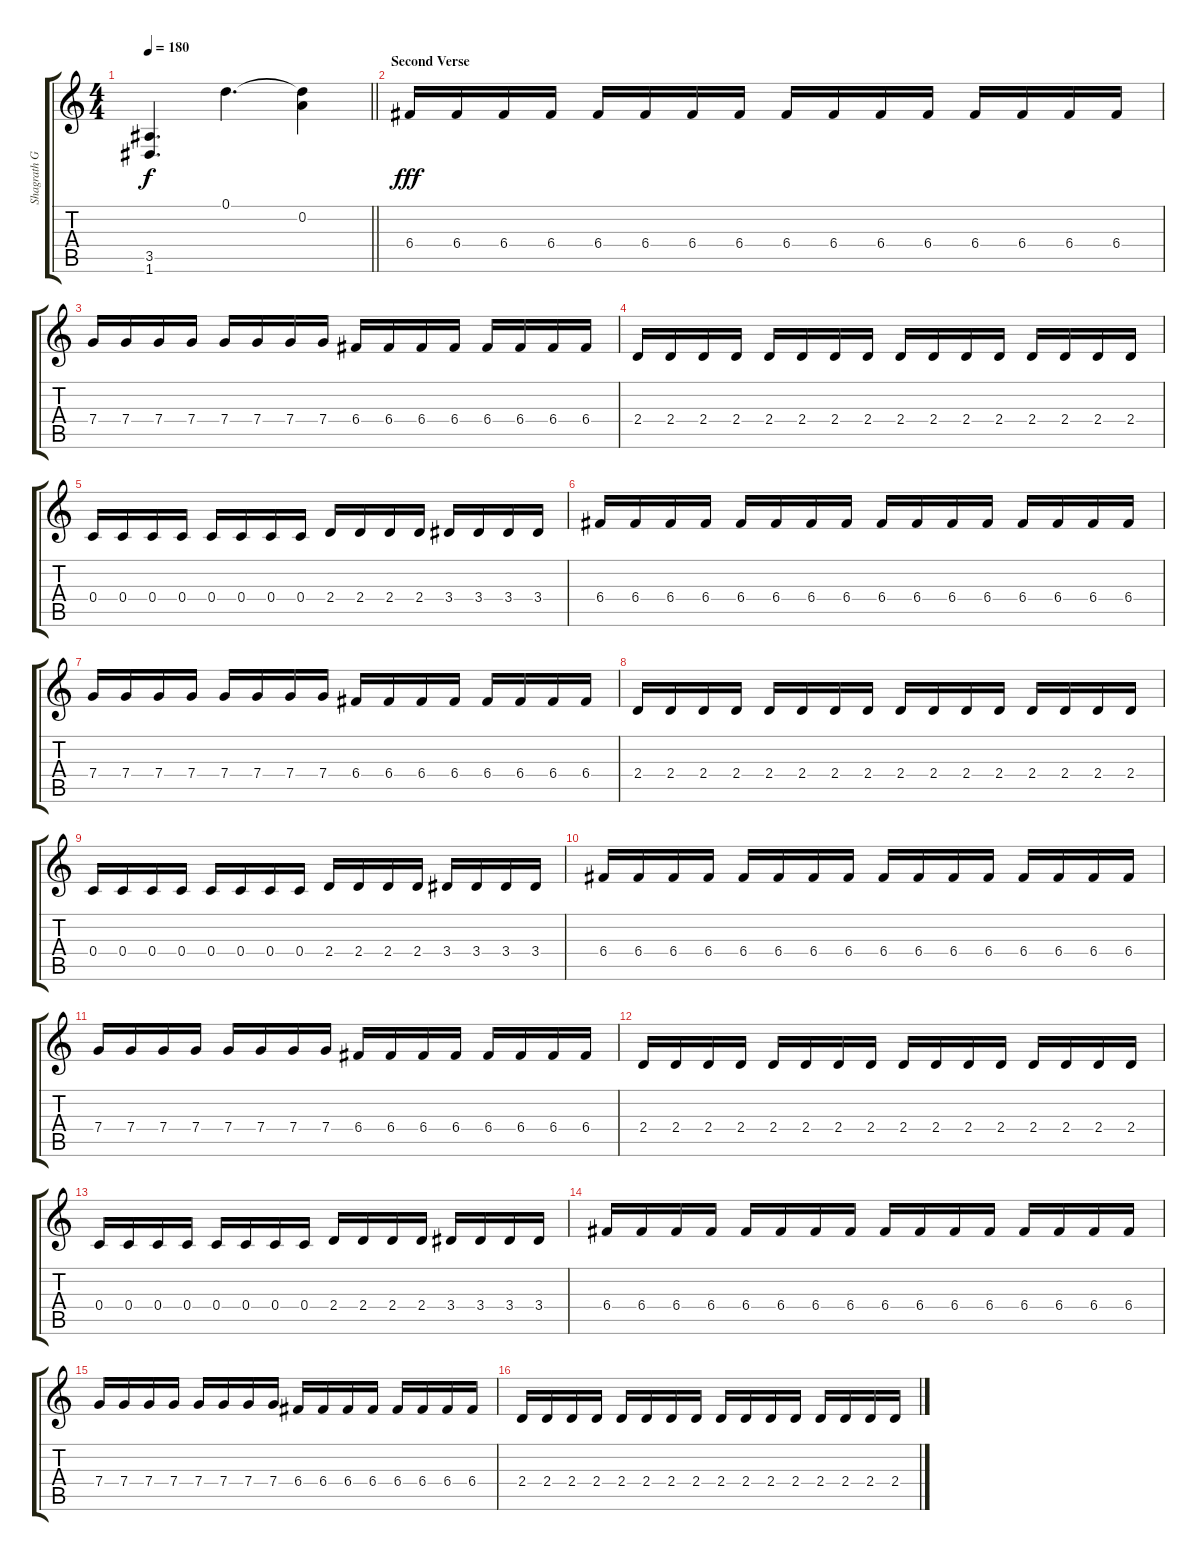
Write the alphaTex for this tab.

\track ("Shagrath Guitar" "Shagrath G") {instrument distortionguitar}
\staff {score tabs}
\tuning (D4 A3 F3 C3 G2 D2) {hide}
\ts (4 4)
\tempo 180
\clef g2
\barLineRight lightlight
\ks c
(3.5 1.6).4{d dy f} 0.1.4{d} (0.1{t} 0.2).4 |
\section ("" "Second Verse")
6.4.16{dy fff} 6.4.16 6.4.16 6.4.16 6.4.16 6.4.16 6.4.16 6.4.16 6.4.16 6.4.16 6.4.16 6.4.16 6.4.16 6.4.16 6.4.16 6.4.16 |
7.4.16 7.4.16 7.4.16 7.4.16 7.4.16 7.4.16 7.4.16 7.4.16 6.4.16 6.4.16 6.4.16 6.4.16 6.4.16 6.4.16 6.4.16 6.4.16 |
2.4.16 2.4.16 2.4.16 2.4.16 2.4.16 2.4.16 2.4.16 2.4.16 2.4.16 2.4.16 2.4.16 2.4.16 2.4.16 2.4.16 2.4.16 2.4.16 |
0.4.16 0.4.16 0.4.16 0.4.16 0.4.16 0.4.16 0.4.16 0.4.16 2.4.16 2.4.16 2.4.16 2.4.16 3.4.16 3.4.16 3.4.16 3.4.16 |
6.4.16 6.4.16 6.4.16 6.4.16 6.4.16 6.4.16 6.4.16 6.4.16 6.4.16 6.4.16 6.4.16 6.4.16 6.4.16 6.4.16 6.4.16 6.4.16 |
7.4.16 7.4.16 7.4.16 7.4.16 7.4.16 7.4.16 7.4.16 7.4.16 6.4.16 6.4.16 6.4.16 6.4.16 6.4.16 6.4.16 6.4.16 6.4.16 |
2.4.16 2.4.16 2.4.16 2.4.16 2.4.16 2.4.16 2.4.16 2.4.16 2.4.16 2.4.16 2.4.16 2.4.16 2.4.16 2.4.16 2.4.16 2.4.16 |
0.4.16 0.4.16 0.4.16 0.4.16 0.4.16 0.4.16 0.4.16 0.4.16 2.4.16 2.4.16 2.4.16 2.4.16 3.4.16 3.4.16 3.4.16 3.4.16 |
6.4.16 6.4.16 6.4.16 6.4.16 6.4.16 6.4.16 6.4.16 6.4.16 6.4.16 6.4.16 6.4.16 6.4.16 6.4.16 6.4.16 6.4.16 6.4.16 |
7.4.16 7.4.16 7.4.16 7.4.16 7.4.16 7.4.16 7.4.16 7.4.16 6.4.16 6.4.16 6.4.16 6.4.16 6.4.16 6.4.16 6.4.16 6.4.16 |
2.4.16 2.4.16 2.4.16 2.4.16 2.4.16 2.4.16 2.4.16 2.4.16 2.4.16 2.4.16 2.4.16 2.4.16 2.4.16 2.4.16 2.4.16 2.4.16 |
0.4.16 0.4.16 0.4.16 0.4.16 0.4.16 0.4.16 0.4.16 0.4.16 2.4.16 2.4.16 2.4.16 2.4.16 3.4.16 3.4.16 3.4.16 3.4.16 |
6.4.16 6.4.16 6.4.16 6.4.16 6.4.16 6.4.16 6.4.16 6.4.16 6.4.16 6.4.16 6.4.16 6.4.16 6.4.16 6.4.16 6.4.16 6.4.16 |
7.4.16 7.4.16 7.4.16 7.4.16 7.4.16 7.4.16 7.4.16 7.4.16 6.4.16 6.4.16 6.4.16 6.4.16 6.4.16 6.4.16 6.4.16 6.4.16 |
2.4.16 2.4.16 2.4.16 2.4.16 2.4.16 2.4.16 2.4.16 2.4.16 2.4.16 2.4.16 2.4.16 2.4.16 2.4.16 2.4.16 2.4.16 2.4.16
